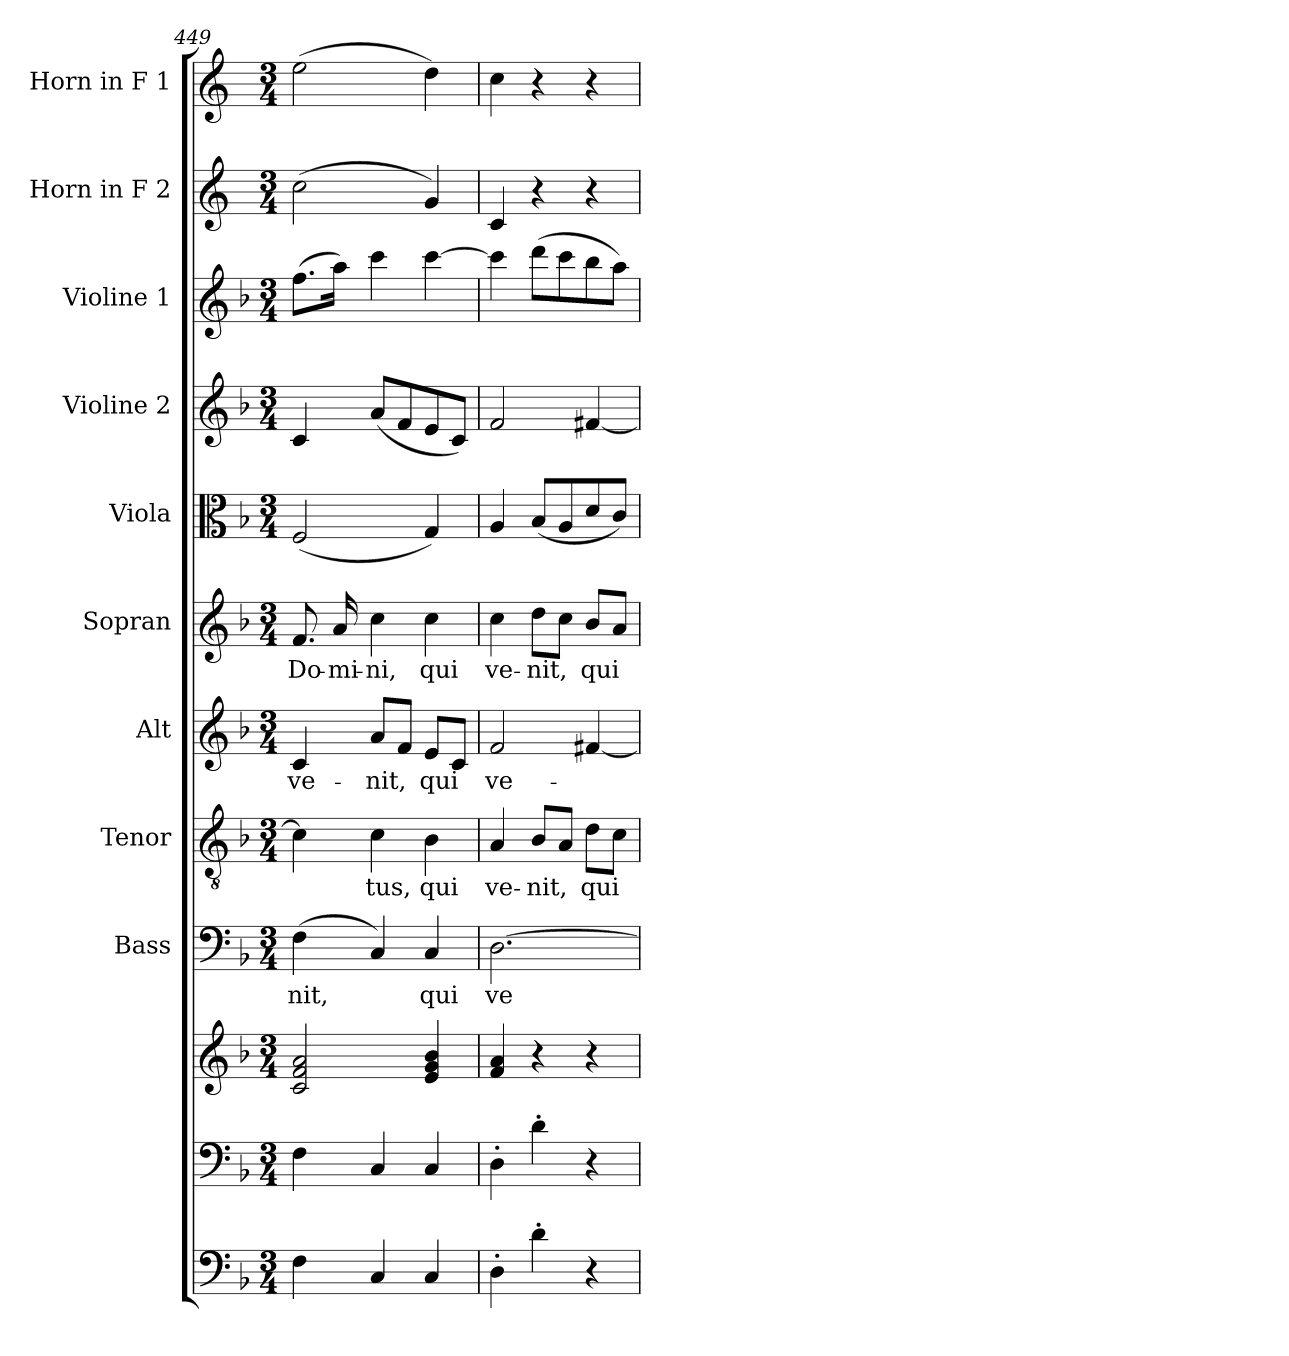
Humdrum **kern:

**kern	**kern	**kern	**kern	**text	**kern	**text	**kern	**text	**kern	**text	**kern	**kern	**kern	**kern	**kern
*part11	*part10	*part10	*part9	*part9	*part8	*part8	*part7	*part7	*part6	*part6	*part5	*part4	*part3	*part2	*part1
*staff12	*staff11	*staff10	*staff9	*staff9	*staff8	*staff8	*staff7	*staff7	*staff6	*staff6	*staff5	*staff4	*staff3	*staff2	*staff1
*	*	*	*I"Bass	*	*I"Tenor	*	*I"Alt	*	*I"Sopran	*	*I"Viola	*I"Violine 2	*I"Violine 1	*I"Horn in F 2	*I"Horn in F 1
*	*	*	*I'B.	*	*I'T.	*	*I'A.	*	*I'S.	*	*I'Vla.	*I'Vl. 2	*I'Vl. 1	*	*
*clefF4	*clefF4	*clefG2	*clefF4	*	*clefGv2	*	*clefG2	*	*clefG2	*	*clefC3	*clefG2	*clefG2	*clefG2	*clefG2
*ITrd7c12	*	*	*	*	*	*	*	*	*	*	*	*	*	*ITrd4c7	*ITrd4c7
*k[b-]	*k[b-]	*k[b-]	*k[b-]	*	*k[b-]	*	*k[b-]	*	*k[b-]	*	*k[b-]	*k[b-]	*k[b-]	*k[b-]	*k[b-]
*F:	*F:	*F:	*F:	*	*F:	*	*F:	*	*F:	*	*F:	*F:	*F:	*F:	*F:
*M3/4	*M3/4	*M3/4	*M3/4	*	*M3/4	*	*M3/4	*	*M3/4	*	*M3/4	*M3/4	*M3/4	*M3/4	*M3/4
=449	=449	=449	=449	=449	=449	=449	=449	=449	=449	=449	=449	=449	=449	=449	=449
!	!	!	!	!LO:LY:b	!	!	!	!LO:LY:b	!	!LO:LY:b	!	!	!	!	!
4FF\	4F\	2c/ 2f/ 2a/	(>4F\	-nit,	4c\]	.	4c/	ve-	8.f/	Do-	(<2F/	4c/	(>8.ff\L	(>2f\	(>2a\
!	!	!	!	!	!	!	!	!	!	!LO:LY:b	!	!	!	!	!
.	.	.	.	.	.	.	.	.	16a/	-mi-	.	.	16aa\Jk)	.	.
!	!	!	!	!	!	!LO:LY:b	!	!LO:LY:b	!	!LO:LY:b	!	!	!	!	!
4CC/	4C/	.	4C/)	.	4c\	-tus,	8a/L	-nit,	4cc\	-ni,	.	(<8a/L	4ccc\	.	.
.	.	.	.	.	.	.	8f/J	.	.	.	.	8f/	.	.	.
!	!	!	!	!LO:LY:b	!	!LO:LY:b	!	!LO:LY:b	!	!LO:LY:b	!	!	!	!	!
4CC/	4C/	4e/ 4g/ 4b-/	4C/	qui	4B-\	qui	8e/L	qui	4cc\	qui	4G/)	8e/	[4ccc\	4c/)	4g\)
.	.	.	.	.	.	.	8c/J	.	.	.	.	8c/J)	.	.	.
=450	=450	=450	=450	=450	=450	=450	=450	=450	=450	=450	=450	=450	=450	=450	=450
!	!	!	!	!LO:LY:b	!	!LO:LY:b	!	!LO:LY:b	!	!LO:LY:b	!	!	!	!	!
4DD'>\	4D'>\	4f/ 4a/	[2.D\	ve-	4A/	ve-	2f/	ve-	4cc\	ve-	4A/	2f/	4ccc\]	4F/	4f\
!	!	!	!	!	!	!LO:LY:b	!	!	!	!LO:LY:b	!	!	!	!	!
4D'>\	4d'>\	4r	.	.	8B-/L	-nit,	.	.	8dd\L	-nit,	(<8B-/L	.	(>8ddd\L	4r	4r
.	.	.	.	.	8A/J	.	.	.	8cc\J	.	8A/	.	8ccc\	.	.
!	!	!	!	!	!	!LO:LY:b	!	!	!	!LO:LY:b	!	!	!	!	!
4r	4r	4r	.	.	8d\L	qui	[4f#X/	.	8b-/L	qui	8d/	[4f#X/	8bb-\	4r	4r
.	.	.	.	.	8c\J	.	.	.	8a/J	.	8c/J)	.	8aa\J)	.	.
=	=	=	=	=	=	=	=	=	=	=	=	=	=	=	=
*-	*-	*-	*-	*-	*-	*-	*-	*-	*-	*-	*-	*-	*-	*-	*-
